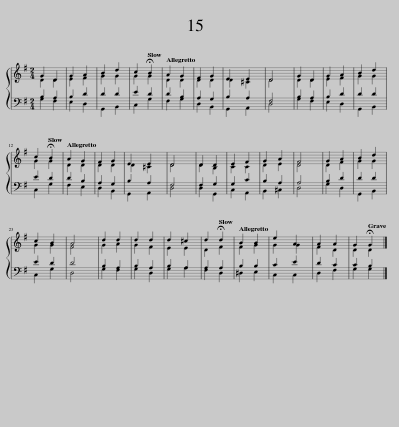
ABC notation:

X:1
%%score { ( 1 2 ) | ( 3 4 ) }
L:1/8
M:2/4
I:linebreak $
K:G
V:1 treble
V:2 treble
V:3 bass
V:4 bass
V:1
 G2 D2 | G2 A2 | B2 d2 | c2[Q:1/4=60] B2 |[Q:1/4=120] A2 G2 | %5
 F2 G2 | E2 E2 | D4 | G2 D2 | G2 A2 | %10
 B2 d2 |$ c2[Q:1/4=60] !fermata!B2 |[Q:1/4=120] A2 G2 | F2 G2 | E2 E2 | %15
 D4 | D2 D2 | E2 F2 | G2 A2 | F4 | %20
 G2 A2 | B2 d2 |$ c2 B2 | A4 | d2 d2 | %25
 d2 d2 | d2 ^c2 | d2[Q:1/4=60] !fermata!d2 |[Q:1/4=120] B2 B2 | e2 A2 | %30
 A2 A2 | G2[Q:1/4=48] !fermata!G2 |] %32
V:2
 D2 D2 | E2 F2 | G2 G2 | G2 !fermata!G2 | D2 D2 | %5
 D2 D2 | D2 ^C2 | D4 | D2 D2 | E2 F2 | %10
 G2 G2 |$ G2 G2 | D2 D2 | D2 D2 | D2 ^C2 | %15
 D4 | D2 B,2 | C2 C2 | D2 E2 | D4 | %20
 D2 F2 | G2 G2 |$ G2 G2 | F4 | G2 A2 | %25
 G2 F2 | E2 E2 | D2 F2 | F2 G2 | G2 G2 | %30
 F2 D2 | D2 D2 |] %32
V:3
 B,2 A,2 | B,2 D2 | D2 D2 | E2 D2 | D2 B,2 | %5
 A,2 G,2 | B,2 A,2 | F,4 | B,2 A,2 | B,2 D2 | %10
 D2 D2 |$ E2 D2 | D2 B,2 | A,2 G,2 | B,2 A,2 | %15
 F,4 | F,2 G,2 | G,2 C2 | B,2 A,2 | A,4 | %20
 B,2 D2 | D2 D2 |$ E2 D2 | D4 | B,2 A,2 | %25
 B,2 A,2 | B,2 A,2 | A,2 A,2 | B,2 B,2 | C2 E2 | %30
 D2 C2 | C2 B,2 |] %32
V:4
 G,2 F,2 | E,2 D,2 | G,,2 B,,2 | C,2 G,2 | F,2 G,2 | %5
 D,2 B,,2 | G,,2 A,,2 | D,4 | G,2 F,2 | E,2 D,2 | %10
 G,,2 B,,2 |$ C,2 G,2 | F,2 E,2 | D,2 B,,2 | G,,2 A,,2 | %15
 D,4 | D,2 G,,2 | C,2 A,,2 | B,,2 ^C,2 | D,4 | %20
 G,2 D,2 | G,,2 B,,2 |$ C,2 G,2 | D,4 | G,2 F,2 | %25
 G,2 D,2 | G,2 A,2 | F,2 D,2 | ^D,2 E,2 | C,2 C,2 | %30
 D,2 F,2 | G,2 G,2 |] %32
